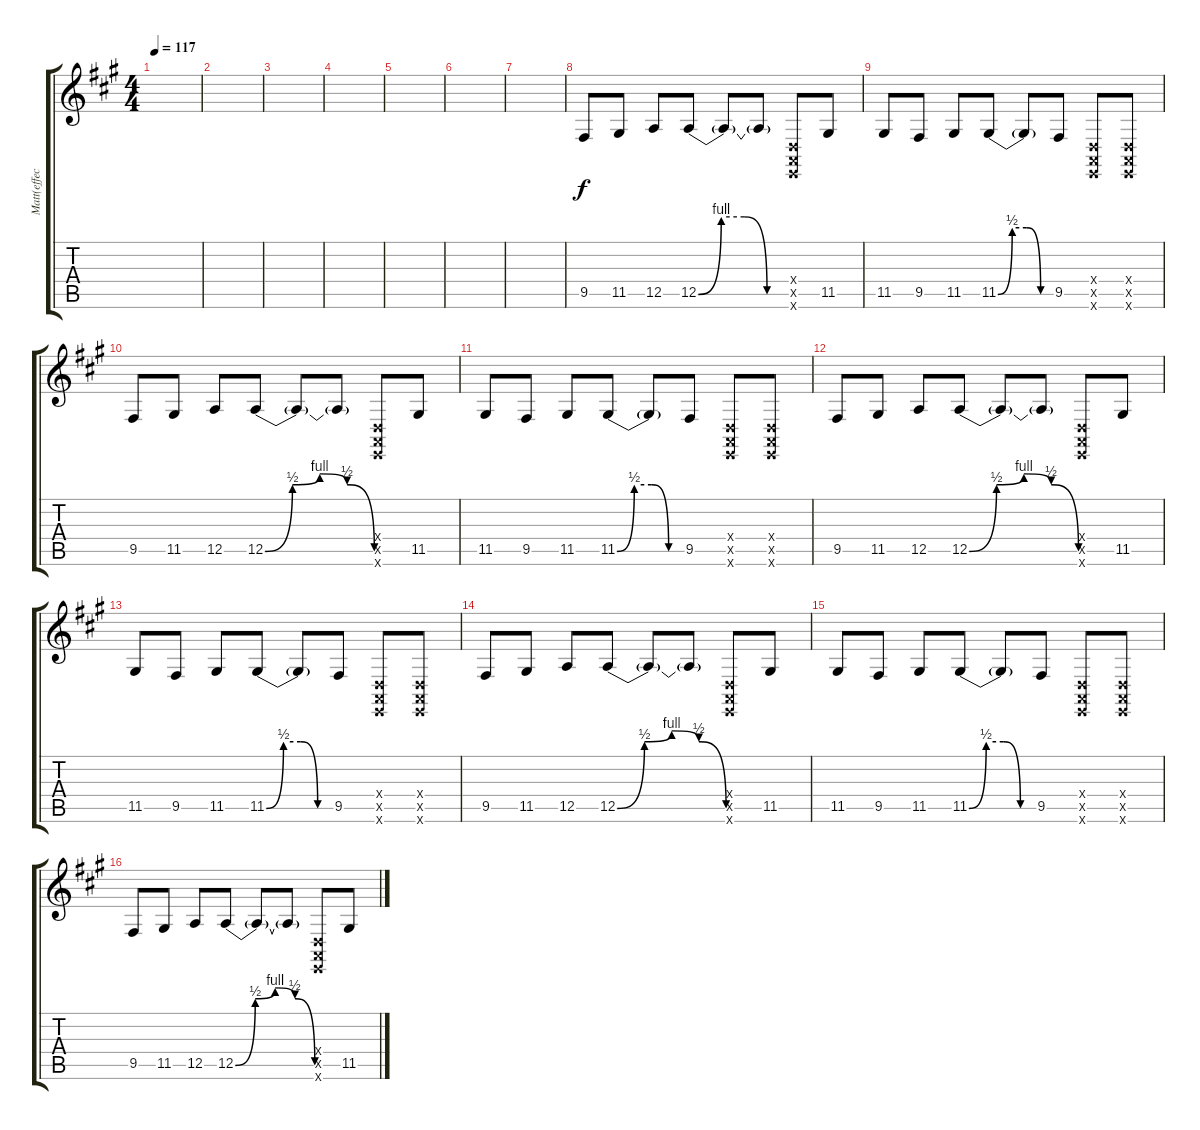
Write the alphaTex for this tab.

\track ("Matt(effect)" "Matt(effec") {instrument lead2sawtooth}
\staff {score tabs}
\tuning (E4 B3 G3 D3 A2 E2) {hide}
\ts (4 4)
\tempo 117
\clef g2
\ks a
|
|
|
|
|
|
|
9.5.8 11.5.8 12.5.8 12.5{be (custom 0 0 15 4 30 4 45 0 60 0)}.8 12.5{t}.8 12.5{t}.8 (0.4{x} 0.5{x} 0.6{x}).8 11.5.8 |
11.5.8 9.5.8 11.5.8 11.5{be (custom 0 0 15 2 30 2 45 0 60 0)}.8 11.5{t}.8 9.5.8 (0.4{x} 0.5{x} 0.6{x}).8 (0.4{x} 0.5{x} 0.6{x}).8 |
9.5.8 11.5.8 12.5.8 12.5{be (custom 0 0 15 2 30 4 45 2 60 0)}.8 12.5{t}.8 12.5{t}.8 (0.4{x} 0.5{x} 0.6{x}).8 11.5.8 |
11.5.8 9.5.8 11.5.8 11.5{be (custom 0 0 15 2 30 2 45 0 60 0)}.8 11.5{t}.8 9.5.8 (0.4{x} 0.5{x} 0.6{x}).8 (0.4{x} 0.5{x} 0.6{x}).8 |
9.5.8 11.5.8 12.5.8 12.5{be (custom 0 0 15 2 30 4 45 2 60 0)}.8 12.5{t}.8 12.5{t}.8 (0.4{x} 0.5{x} 0.6{x}).8 11.5.8 |
11.5.8 9.5.8 11.5.8 11.5{be (custom 0 0 15 2 30 2 45 0 60 0)}.8 11.5{t}.8 9.5.8 (0.4{x} 0.5{x} 0.6{x}).8 (0.4{x} 0.5{x} 0.6{x}).8 |
9.5.8 11.5.8 12.5.8 12.5{be (custom 0 0 15 2 30 4 45 2 60 0)}.8 12.5{t}.8 12.5{t}.8 (0.4{x} 0.5{x} 0.6{x}).8 11.5.8 |
11.5.8 9.5.8 11.5.8 11.5{be (custom 0 0 15 2 30 2 45 0 60 0)}.8 11.5{t}.8 9.5.8 (0.4{x} 0.5{x} 0.6{x}).8 (0.4{x} 0.5{x} 0.6{x}).8 |
9.5.8 11.5.8 12.5.8 12.5{be (custom 0 0 15 2 30 4 45 2 60 0)}.8 12.5{t}.8 12.5{t}.8 (0.4{x} 0.5{x} 0.6{x}).8 11.5.8
